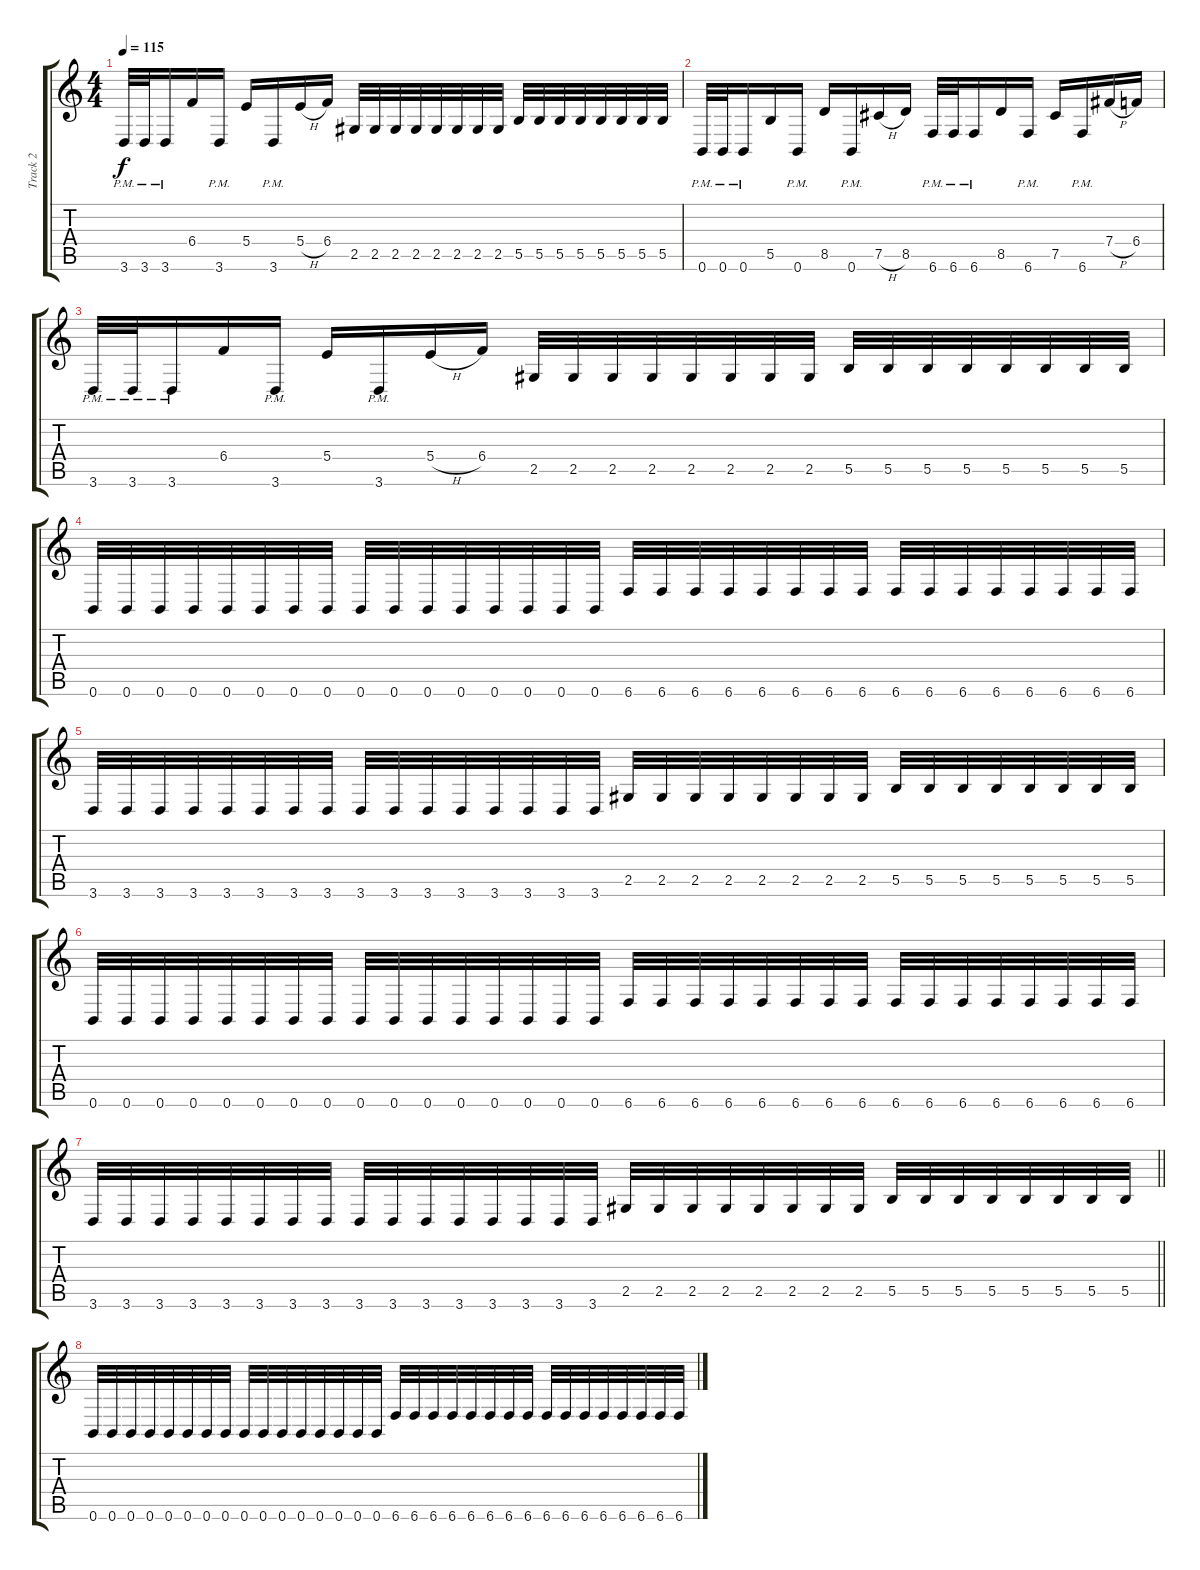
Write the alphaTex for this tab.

\track ("Track 2" "Track 2") {instrument distortionguitar}
\staff {score tabs}
\tuning (Db4 Ab3 E3 B2 Gb2 B1) {hide}
\ts (4 4)
\tempo 115
\clef g2
\ks c
3.6{pm}.32{dy f} 3.6{pm}.32 3.6{pm}.16 6.4.16 3.6{pm}.16 5.4.16 3.6{pm}.16 5.4{h}.16 6.4.16 2.5.32 2.5.32 2.5.32 2.5.32 2.5.32 2.5.32 2.5.32 2.5.32 5.5.32 5.5.32 5.5.32 5.5.32 5.5.32 5.5.32 5.5.32 5.5.32 |
0.6{pm}.32 0.6{pm}.32 0.6{pm}.16 5.5.16 0.6{pm}.16 8.5.16 0.6{pm}.16 7.5{h}.16 8.5.16 6.6{pm}.32 6.6{pm}.32 6.6{pm}.16 8.5.16 6.6{pm}.16 7.5.16 6.6{pm}.16 7.4{h}.16 6.4.16 |
3.6{pm}.32 3.6{pm}.32 3.6{pm}.16 6.4.16 3.6{pm}.16 5.4.16 3.6{pm}.16 5.4{h}.16 6.4.16 2.5.32 2.5.32 2.5.32 2.5.32 2.5.32 2.5.32 2.5.32 2.5.32 5.5.32 5.5.32 5.5.32 5.5.32 5.5.32 5.5.32 5.5.32 5.5.32 |
0.6.32 0.6.32 0.6.32 0.6.32 0.6.32 0.6.32 0.6.32 0.6.32 0.6.32 0.6.32 0.6.32 0.6.32 0.6.32 0.6.32 0.6.32 0.6.32 6.6.32 6.6.32 6.6.32 6.6.32 6.6.32 6.6.32 6.6.32 6.6.32 6.6.32 6.6.32 6.6.32 6.6.32 6.6.32 6.6.32 6.6.32 6.6.32 |
3.6.32 3.6.32 3.6.32 3.6.32 3.6.32 3.6.32 3.6.32 3.6.32 3.6.32 3.6.32 3.6.32 3.6.32 3.6.32 3.6.32 3.6.32 3.6.32 2.5.32 2.5.32 2.5.32 2.5.32 2.5.32 2.5.32 2.5.32 2.5.32 5.5.32 5.5.32 5.5.32 5.5.32 5.5.32 5.5.32 5.5.32 5.5.32 |
0.6.32 0.6.32 0.6.32 0.6.32 0.6.32 0.6.32 0.6.32 0.6.32 0.6.32 0.6.32 0.6.32 0.6.32 0.6.32 0.6.32 0.6.32 0.6.32 6.6.32 6.6.32 6.6.32 6.6.32 6.6.32 6.6.32 6.6.32 6.6.32 6.6.32 6.6.32 6.6.32 6.6.32 6.6.32 6.6.32 6.6.32 6.6.32 |
\barLineRight lightlight
3.6.32 3.6.32 3.6.32 3.6.32 3.6.32 3.6.32 3.6.32 3.6.32 3.6.32 3.6.32 3.6.32 3.6.32 3.6.32 3.6.32 3.6.32 3.6.32 2.5.32 2.5.32 2.5.32 2.5.32 2.5.32 2.5.32 2.5.32 2.5.32 5.5.32 5.5.32 5.5.32 5.5.32 5.5.32 5.5.32 5.5.32 5.5.32 |
\section ("" "")
0.6.32 0.6.32 0.6.32 0.6.32 0.6.32 0.6.32 0.6.32 0.6.32 0.6.32 0.6.32 0.6.32 0.6.32 0.6.32 0.6.32 0.6.32 0.6.32 6.6.32 6.6.32 6.6.32 6.6.32 6.6.32 6.6.32 6.6.32 6.6.32 6.6.32 6.6.32 6.6.32 6.6.32 6.6.32 6.6.32 6.6.32 6.6.32
